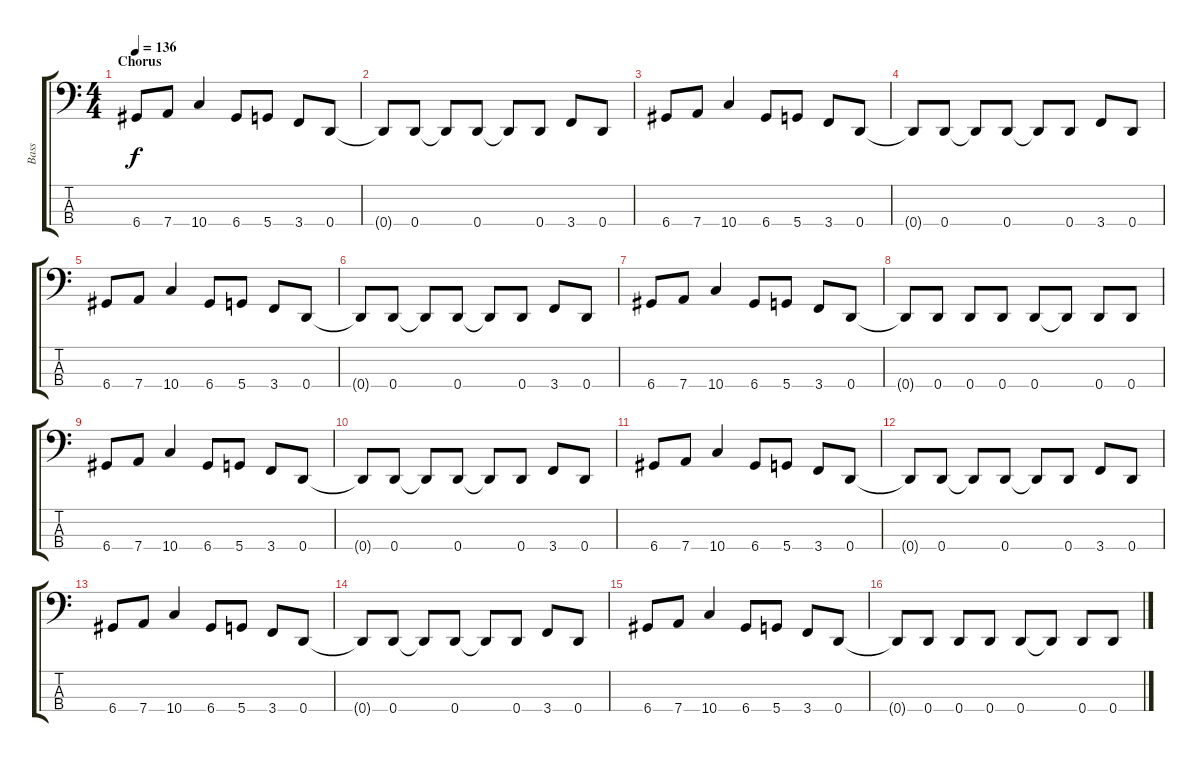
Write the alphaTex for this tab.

\track ("Bass" "Bass") {instrument electricbasspick}
\staff {score tabs}
\tuning (G2 D2 A1 D1) {hide}
\ts (4 4)
\section ("" "Chorus")
\tempo 136
\clef f4
\ks c
6.4.8{dy f} 7.4.8 10.4.4 6.4.8 5.4.8 3.4.8 0.4.8 |
0.4{t}.8 0.4.8 0.4{t}.8 0.4.8 0.4{t}.8 0.4.8 3.4.8 0.4.8 |
6.4.8 7.4.8 10.4.4 6.4.8 5.4.8 3.4.8 0.4.8 |
0.4{t}.8 0.4.8 0.4{t}.8 0.4.8 0.4{t}.8 0.4.8 3.4.8 0.4.8 |
6.4.8 7.4.8 10.4.4 6.4.8 5.4.8 3.4.8 0.4.8 |
0.4{t}.8 0.4.8 0.4{t}.8 0.4.8 0.4{t}.8 0.4.8 3.4.8 0.4.8 |
6.4.8 7.4.8 10.4.4 6.4.8 5.4.8 3.4.8 0.4.8 |
0.4{t}.8 0.4.8 0.4.8 0.4.8 0.4.8 0.4{t}.8 0.4.8 0.4.8 |
6.4.8 7.4.8 10.4.4 6.4.8 5.4.8 3.4.8 0.4.8 |
0.4{t}.8 0.4.8 0.4{t}.8 0.4.8 0.4{t}.8 0.4.8 3.4.8 0.4.8 |
6.4.8 7.4.8 10.4.4 6.4.8 5.4.8 3.4.8 0.4.8 |
0.4{t}.8 0.4.8 0.4{t}.8 0.4.8 0.4{t}.8 0.4.8 3.4.8 0.4.8 |
6.4.8 7.4.8 10.4.4 6.4.8 5.4.8 3.4.8 0.4.8 |
0.4{t}.8 0.4.8 0.4{t}.8 0.4.8 0.4{t}.8 0.4.8 3.4.8 0.4.8 |
6.4.8 7.4.8 10.4.4 6.4.8 5.4.8 3.4.8 0.4.8 |
0.4{t}.8 0.4.8 0.4.8 0.4.8 0.4.8 0.4{t}.8 0.4.8 0.4.8
